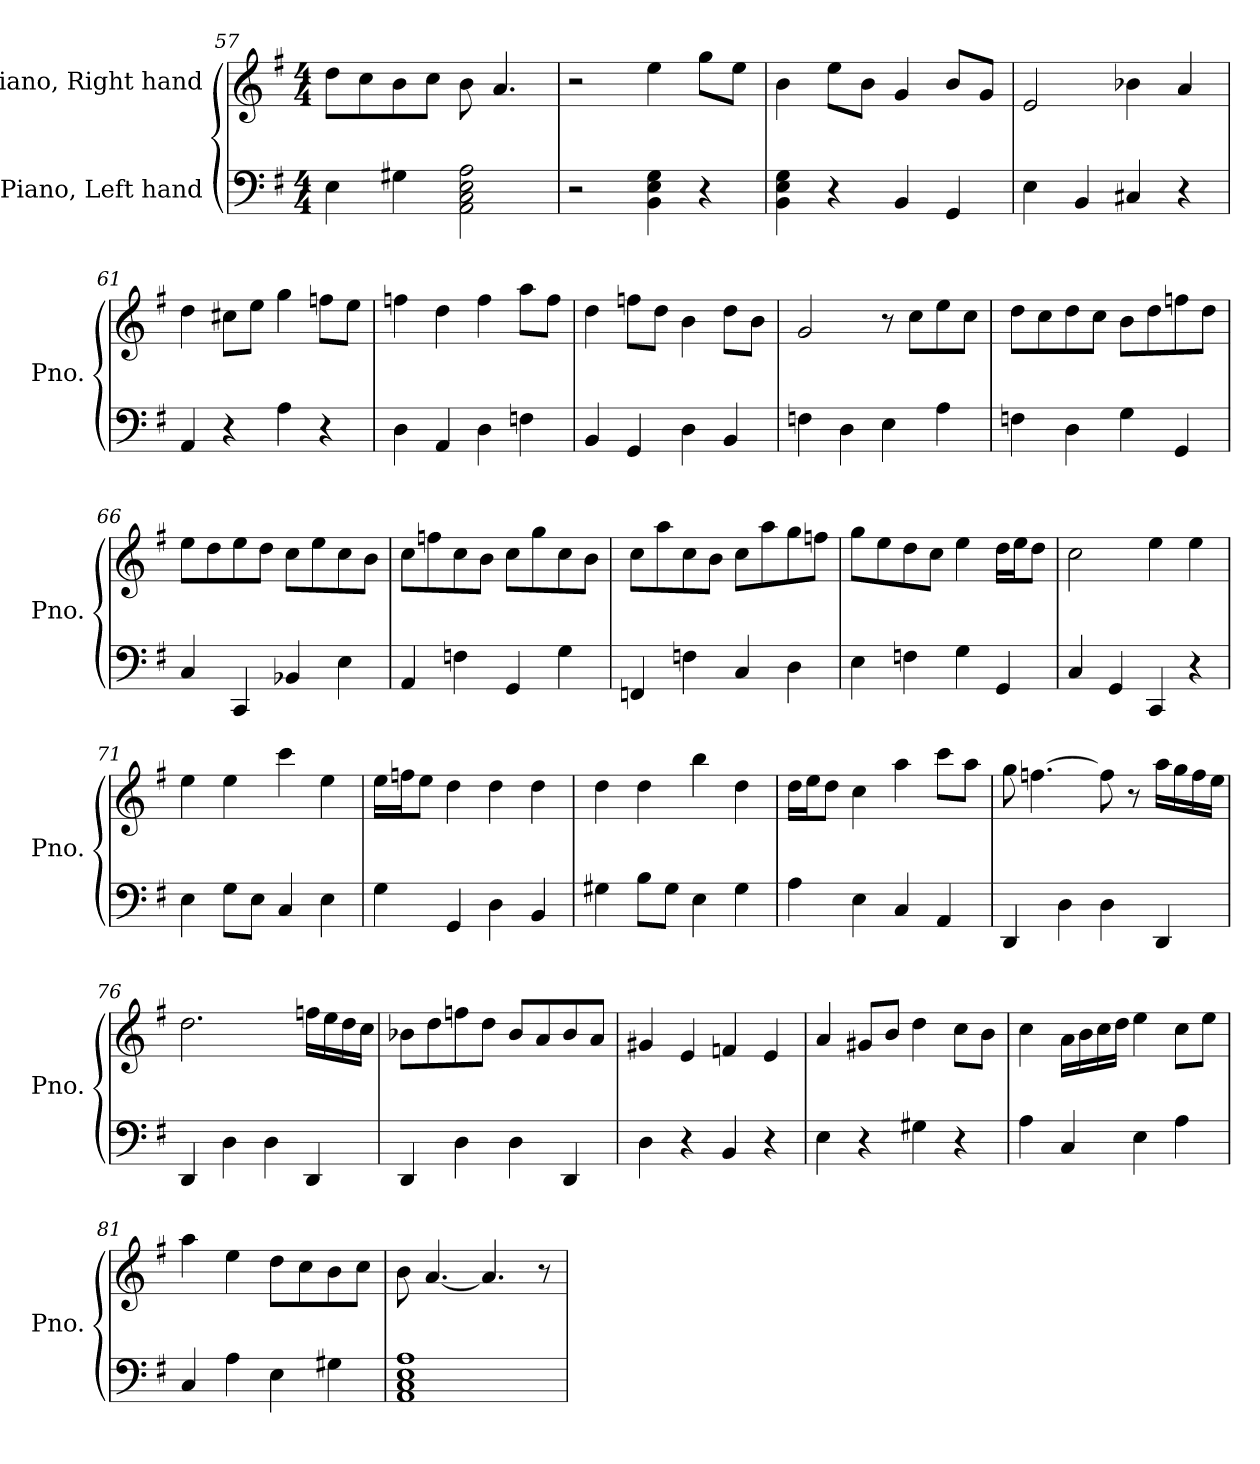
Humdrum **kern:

**kern	**kern
*part2	*part1
*staff2	*staff1
*I"Piano, Left hand	*I"Piano, Right hand
*I'Pno.	*I'Pno.
!!LO:LB:g=z
*clefF4	*clefG2
*k[f#]	*k[f#]
*M4/4	*M4/4
=57	=57
4E\	8dd\L
.	8cc\
4G#X\	8b\
.	8cc\J
2AA\ 2C\ 2E\ 2A\	8b\
.	4.a/
=58	=58
2r	2r
4BB\ 4E\ 4G\	4ee\
4r	8gg\L
.	8ee\J
=59	=59
4BB\ 4E\ 4G\	4b\
4r	8ee\L
.	8b\J
4BB/	4g/
4GG/	8b/L
.	8g/J
=60	=60
4E\	2e/
4BB/	.
4C#X/	4b-X\
4r	4a/
=61	=61
4AA/	4dd\
4r	8cc#X\L
.	8ee\J
4A\	4gg\
4r	8ffn\L
.	8ee\J
=62	=62
4D\	4ffn\
4AA/	4dd\
4D\	4ff\
4Fn\	8aa\L
.	8ff\J
!!LO:PB:g=z
=63	=63
4BB/	4dd\
4GG/	8ffn\L
.	8dd\J
4D\	4b\
4BB/	8dd\L
.	8b\J
=64	=64
4Fn\	2g/
4D\	.
4E\	8r
.	8cc\L
4A\	8ee\
.	8cc\J
=65	=65
4Fn\	8dd\L
.	8cc\
4D\	8dd\
.	8cc\J
4G\	8b\L
.	8dd\
4GG/	8ffn\
.	8dd\J
=66	=66
4C/	8ee\L
.	8dd\
4CC/	8ee\
.	8dd\J
4BB-X/	8cc\L
.	8ee\
4E\	8cc\
.	8b\J
=67	=67
4AA/	8cc\L
.	8ffn\
4Fn\	8cc\
.	8b\J
4GG/	8cc\L
.	8gg\
4G\	8cc\
.	8b\J
!!LO:LB:g=z
=68	=68
4FFn/	8cc\L
.	8aa\
4Fn\	8cc\
.	8b\J
4C/	8cc\L
.	8aa\
4D\	8gg\
.	8ffn\J
=69	=69
4E\	8gg\L
.	8ee\
4Fn\	8dd\
.	8cc\J
4G\	4ee\
4GG/	16dd\LL
.	16ee\J
.	8dd\J
=70	=70
4C/	2cc\
4GG/	.
4CC/	4ee\
4r	4ee\
=71	=71
4E\	4ee\
8G\L	4ee\
8E\J	.
4C/	4ccc\
4E\	4ee\
=72	=72
4G\	16ee\LL
.	16ffn\J
.	8ee\J
4GG/	4dd\
4D\	4dd\
4BB/	4dd\
=73	=73
4G#X\	4dd\
8B\L	4dd\
8G#\J	.
4E\	4bb\
4G#\	4dd\
!!LO:LB:g=z
=74	=74
4A\	16dd\LL
.	16ee\J
.	8dd\J
4E\	4cc\
4C/	4aa\
4AA/	8ccc\L
.	8aa\J
=75	=75
4DD/	8gg\
.	[4.ffn\
4D\	.
4D\	8ff\]
.	8r
4DD/	16aa\LL
.	16gg\
.	16ff\
.	16ee\JJ
=76	=76
4DD/	2.dd\
4D\	.
4D\	.
4DD/	16ffn\LL
.	16ee\
.	16dd\
.	16cc\JJ
=77	=77
4DD/	8b-X\L
.	8dd\
4D\	8ffn\
.	8dd\J
4D\	8b-/L
.	8a/
4DD/	8b-/
.	8a/J
=78	=78
4D\	4g#X/
4r	4e/
4BB/	4fn/
4r	4e/
!!LO:LB:g=z
=79	=79
4E\	4a/
4r	8g#X/L
.	8b/J
4G#X\	4dd\
4r	8cc\L
.	8b\J
=80	=80
4A\	4cc\
4C/	16a\LL
.	16b\
.	16cc\
.	16dd\JJ
4E\	4ee\
4A\	8cc\L
.	8ee\J
=81	=81
4C/	4aa\
4A\	4ee\
4E\	8dd\L
.	8cc\
4G#X\	8b\
.	8cc\J
=82	=82
1AA 1C 1E 1A	8b\
.	[4.a/
.	4.a/]
.	8r
=	=
*-	*-
